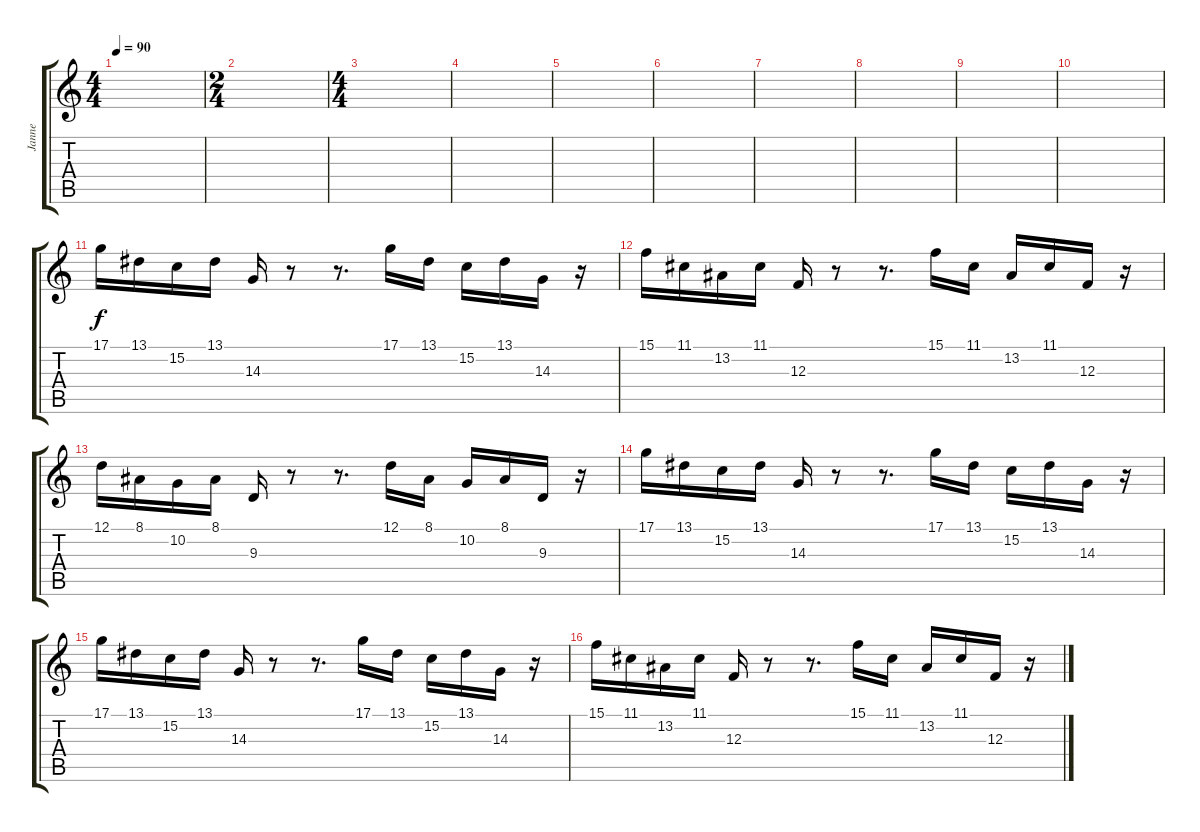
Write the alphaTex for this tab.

\track ("Janne" "Janne") {instrument fx5brightness}
\staff {score tabs}
\tuning (D4 A3 F3 C3 G2 C2) {hide}
\ts (4 4)
\tempo 90
\clef g2
\ks c
|
\ts (2 4)
|
\ts (4 4)
|
|
|
|
|
|
|
|
17.1.16{volume 15 instrument stringensemble1} 13.1.16 15.2.16 13.1.16 14.3.16 r.8 r.8{d} 17.1.16 13.1.16 15.2.16 13.1.16 14.3.16 r.16 |
15.1.16 11.1.16 13.2.16 11.1.16 12.3.16 r.8 r.8{d} 15.1.16 11.1.16 13.2.16 11.1.16 12.3.16 r.16 |
12.1.16 8.1.16 10.2.16 8.1.16 9.3.16 r.8 r.8{d} 12.1.16 8.1.16 10.2.16 8.1.16 9.3.16 r.16 |
17.1.16{volume 15 instrument stringensemble1} 13.1.16 15.2.16 13.1.16 14.3.16 r.8 r.8{d} 17.1.16 13.1.16 15.2.16 13.1.16 14.3.16 r.16 |
17.1.16{volume 15 instrument stringensemble1} 13.1.16 15.2.16 13.1.16 14.3.16 r.8 r.8{d} 17.1.16 13.1.16 15.2.16 13.1.16 14.3.16 r.16 |
15.1.16 11.1.16 13.2.16 11.1.16 12.3.16 r.8 r.8{d} 15.1.16 11.1.16 13.2.16 11.1.16 12.3.16 r.16
